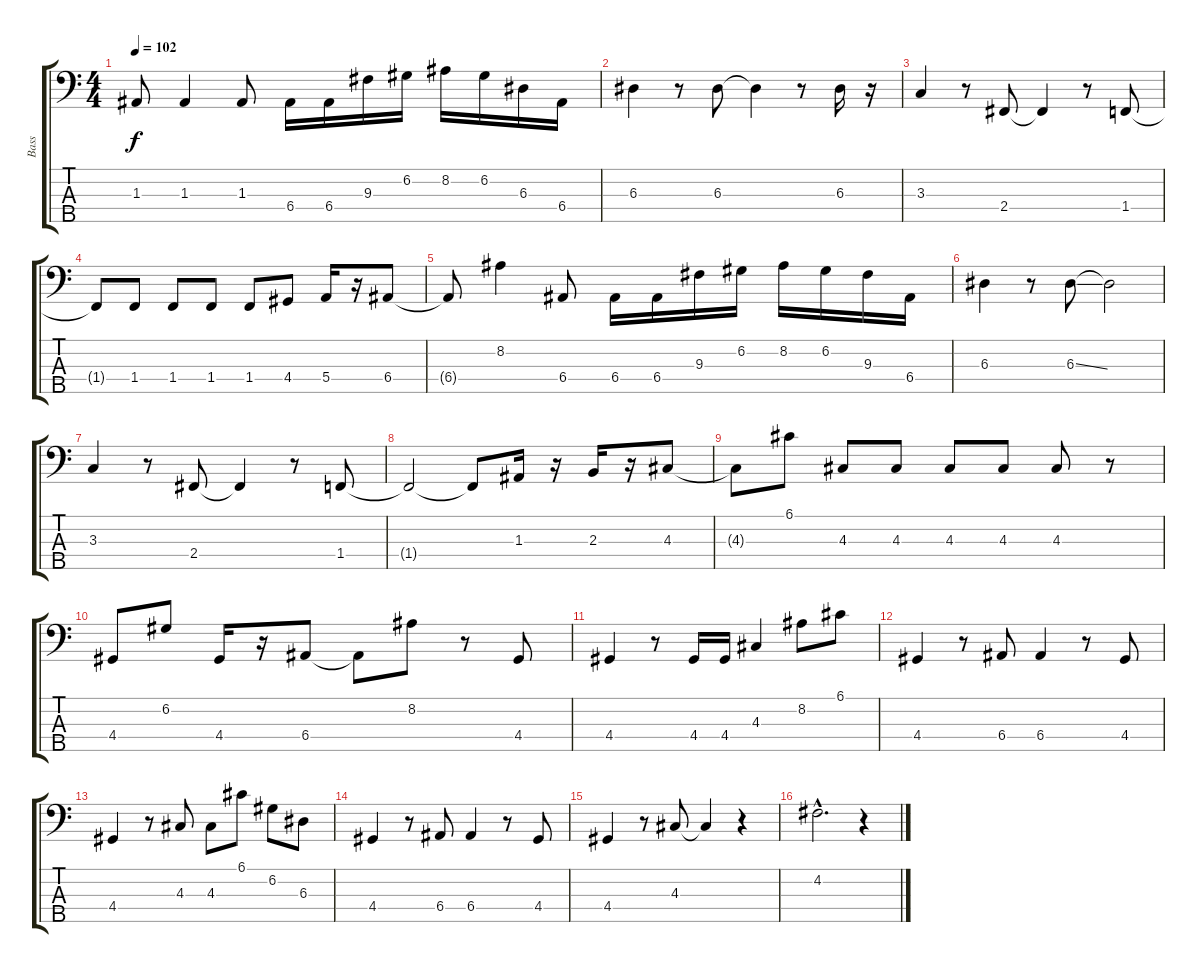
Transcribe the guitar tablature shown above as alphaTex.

\track ("Bass" "Bass") {instrument electricbassfinger}
\staff {score tabs}
\tuning (G2 D2 A1 E1 B0) {hide}
\ts (4 4)
\tempo 102
\clef f4
\ks c
1.3{t}.8{dy f} 1.3.4 1.3.8 6.4.16 6.4.16 9.3.16 6.2.16 8.2.16 6.2.16 6.3.16 6.4.16 |
6.3.4 r.8 6.3.8 6.3{t}.4 r.8 6.3.16 r.16 |
3.3.4 r.8 2.4.8 2.4{t}.4 r.8 1.4.8 |
1.4{t}.8 1.4.8 1.4.8 1.4.8 1.4.8 4.4.8 5.4.16 r.16 6.4.8 |
6.4{t}.8 8.2.4 6.4.8 6.4.16 6.4.16 9.3.16 6.2.16 8.2.16 6.2.16 9.3.16 6.4.16 |
6.3.4 r.8 6.3{ss}.8 6.3{t}.2 |
3.3.4 r.8 2.4.8 2.4{t}.4 r.8 1.4.8 |
1.4{t}.2 1.4{t}.8 1.3.16 r.16 2.3.16 r.16 4.3.8 |
4.3{t}.8 6.1.8 4.3.8 4.3.8 4.3.8 4.3.8 4.3.8 r.8 |
4.4.8 6.2.8 4.4.16 r.16 6.4.8 6.4{t}.8 8.2.8 r.8 4.4.8 |
4.4.4 r.8 4.4.16 4.4.16 4.3.4 8.2.8 6.1.8 |
4.4.4 r.8 6.4.8 6.4.4 r.8 4.4.8 |
4.4.4 r.8 4.3.8 4.3.8 6.1.8 6.2.8 6.3.8 |
4.4.4 r.8 6.4.8 6.4.4 r.8 4.4.8 |
4.4.4 r.8 4.3.8 4.3{t}.4 r.4 |
4.2{hac}.2{d} r.4
